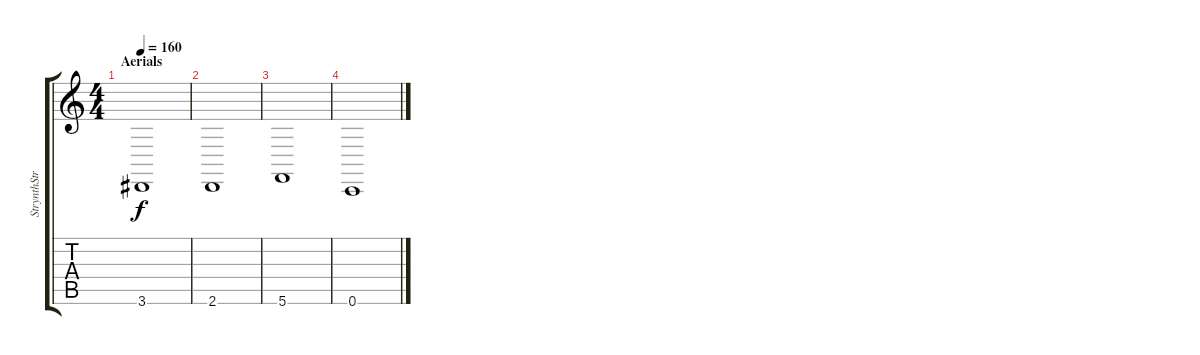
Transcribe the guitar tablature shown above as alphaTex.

\track ("StrynthStrings" "StrynthStr") {instrument synthstrings1}
\staff {score tabs}
\tuning (D4 A3 F3 C3 G2 C2) {hide}
\ts (4 4)
\section ("" "Aerials")
\tempo 160
\clef g2
\ks c
3.6.1{dy f instrument synthstrings1} |
2.6.1 |
5.6.1 |
0.6.1
